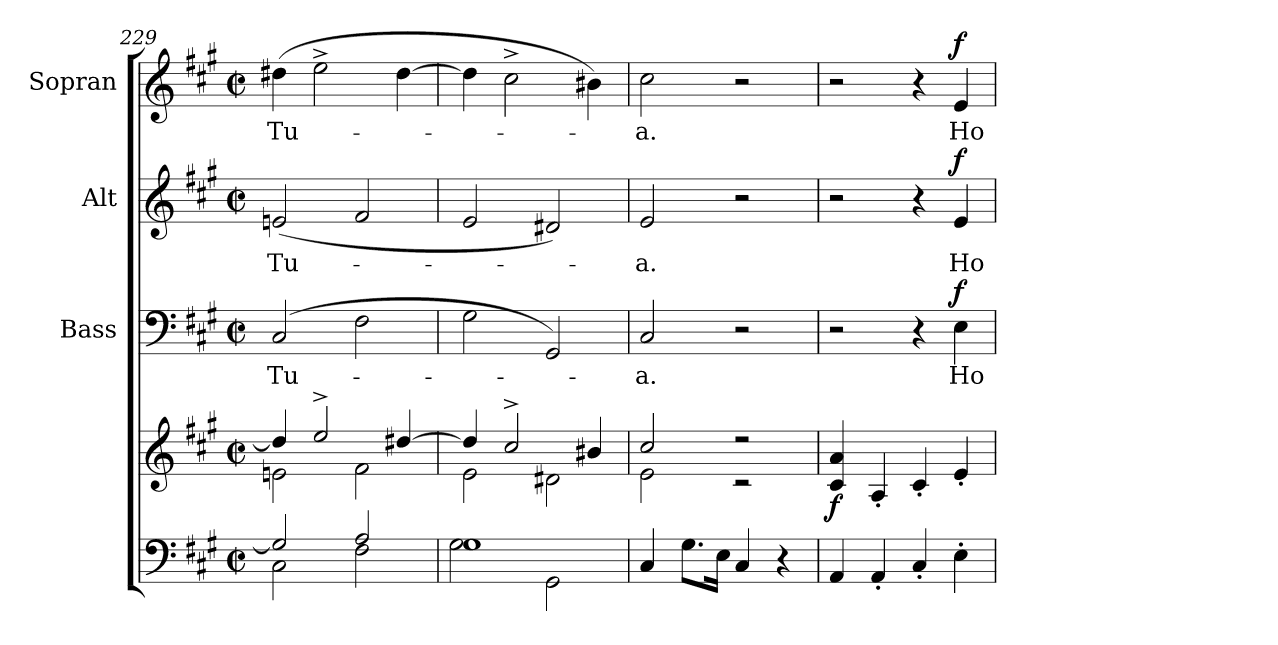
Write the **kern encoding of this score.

**kern	**kern	**dynam	**kern	**text	**dynam	**kern	**text	**dynam	**kern	**text	**dynam
*part4	*part4	*part4	*part3	*part3	*part3	*part2	*part2	*part2	*part1	*part1	*part1
*staff5	*staff4	*staff4/5	*staff3	*staff3	*staff3	*staff2	*staff2	*staff2	*staff1	*staff1	*staff1
*	*	*	*I"Bass	*	*	*I"Alt	*	*	*I"Sopran	*	*
*	*	*	*I'B.	*	*	*I'A.	*	*	*I'S.	*	*
*clefF4	*clefG2	*	*clefF4	*	*	*clefG2	*	*	*clefG2	*	*
*k[f#c#g#]	*k[f#c#g#]	*	*k[f#c#g#]	*	*	*k[f#c#g#]	*	*	*k[f#c#g#]	*	*
*A:	*A:	*	*A:	*	*	*A:	*	*	*A:	*	*
*M2/2	*M2/2	*	*M2/2	*	*	*M2/2	*	*	*M2/2	*	*
*met(c|)	*met(c|)	*	*met(c|)	*	*	*met(c|)	*	*	*met(c|)	*	*
=229	=229	=229	=229	=229	=229	=229	=229	=229	=229	=229	=229
*^	*^	*	*	*	*	*	*	*	*	*	*
!	!	!	!	!	!	!LO:LY:b	!	!	!LO:LY:b	!	!	!LO:LY:b	!
2G#/]	2C#\	4dd#/]	2en\	.	(2C#/	Tu-	.	(<2en/	Tu-	.	(>4dd#X\	Tu-	.
.	.	2ee^>/	.	.	.	.	.	.	.	.	2ee^>\	.	.
2A/	2F#\	.	2f#\	.	2F#\	.	.	2f#/	.	.	.	.	.
.	.	[>4dd#X/	.	.	.	.	.	.	.	.	[4dd#\	.	.
=230	=230	=230	=230	=230	=230	=230	=230	=230	=230	=230	=230	=230	=230
1G#	2G#\	4dd#/]	2e\	.	2G#\	.	.	2e/	.	.	4dd#\]	.	.
.	.	2cc#^>/	.	.	.	.	.	.	.	.	2cc#^>\	.	.
.	2GG#\	.	2d#X\	.	2GG#/)	.	.	2d#X/)	.	.	.	.	.
.	.	4b#X/	.	.	.	.	.	.	.	.	4b#X\)	.	.
*v	*v	*	*	*	*	*	*	*	*	*	*	*	*
=231	=231	=231	=231	=231	=231	=231	=231	=231	=231	=231	=231	=231
!	!	!	!	!	!LO:LY:b	!	!	!LO:LY:b	!	!	!LO:LY:b	!
4C#/	2cc#/	2e\	.	2C#/	-a.	.	2e/	-a.	.	2cc#\	-a.	.
8.G#\L	.	.	.	.	.	.	.	.	.	.	.	.
16E\Jk	.	.	.	.	.	.	.	.	.	.	.	.
4C#/	2r	2r	.	2r	.	.	2r	.	.	2r	.	.
4r	.	.	.	.	.	.	.	.	.	.	.	.
*	*v	*v	*	*	*	*	*	*	*	*	*	*
=232	=232	=232	=232	=232	=232	=232	=232	=232	=232	=232	=232
!	!	!LO:DY:b	!	!	!	!	!	!	!	!	!
4AA/	4c#/ 4a/	f	2r	.	.	2r	.	.	2r	.	.
4AA'</	4A'</	.	.	.	.	.	.	.	.	.	.
4C#'</	4c#'</	.	4r	.	.	4r	.	.	4r	.	.
!	!	!	!	!LO:LY:b	!LO:DY:a	!	!LO:LY:b	!LO:DY:a	!	!LO:LY:b	!LO:DY:a
4E'>\	4e'</	.	4E\	Ho-	f	4e/	Ho-	f	4e/	Ho-	f
=	=	=	=	=	=	=	=	=	=	=	=
*-	*-	*-	*-	*-	*-	*-	*-	*-	*-	*-	*-
